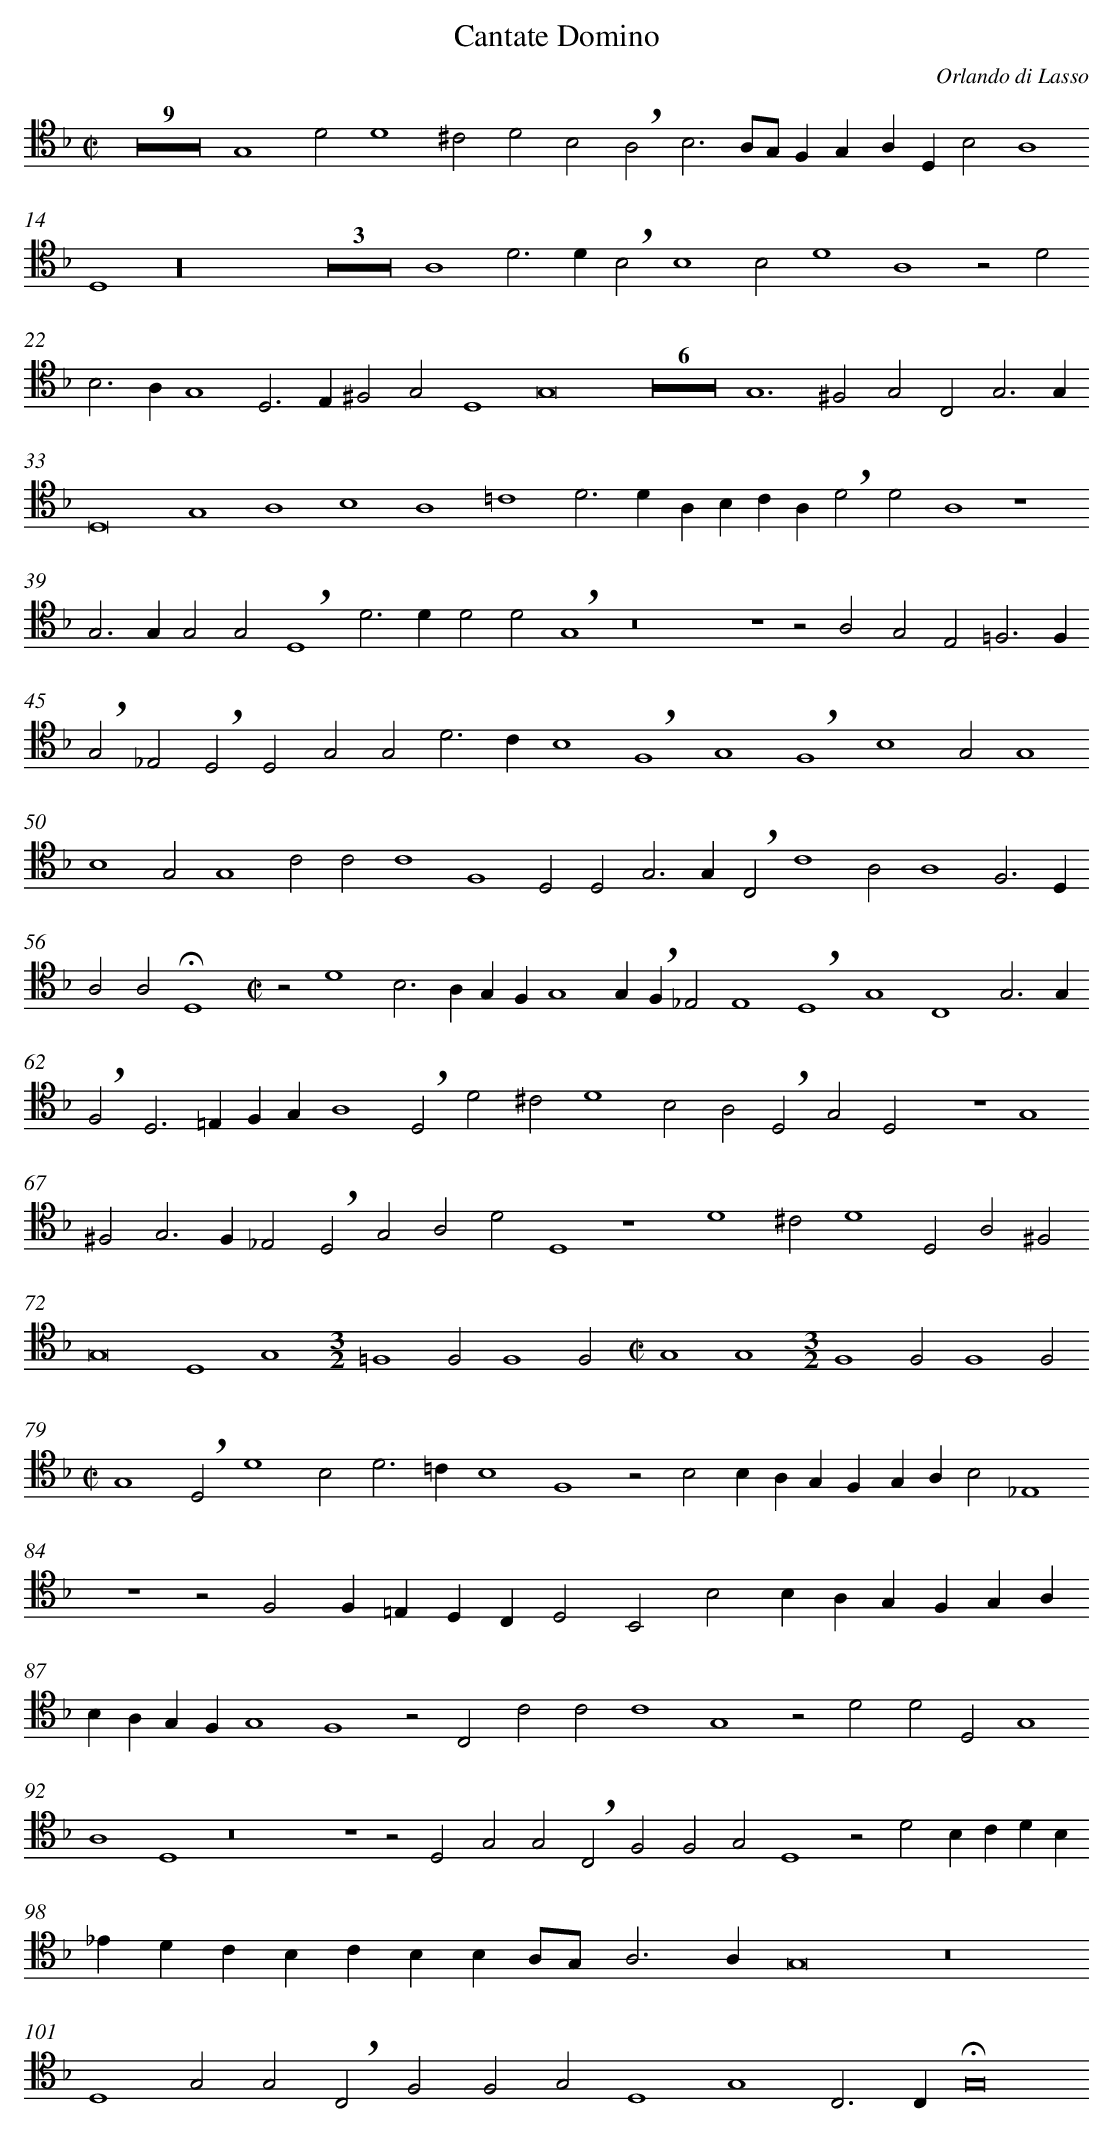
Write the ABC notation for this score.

X:1
T: Cantate Domino
C: Orlando di Lasso
L: 1/4
M: C|
K: F clef=tenor
Z9 [|]
G,4D2D4 [|]
^C2D2B,2 [|]
!breath!A,2B,3A,/G,/F,G, [|]
A,D,B,2A,4 [|]
D,4z16 [|]
Z3 [|]
A,4 [|]
D2>D2!breath!B,2B,4 [|]
B,2D4 [|]
A,4z2D2 [|]
B,2>A,2G,4 [|]
D,2>E,2^F,2G,2 [|]
D,4G,8 [|]
Z6 [|]
G,6^F,2 [|]
G,2C,2G,3G, [|]
D,8 [|]
G,4A,4 [|]
B,4A,4 [|]
=C4D3D [|]
A,B,CA,!breath!D2D2 [|]
A,4z4 [|]
G,2>G,2G,2G,2 [|]
!breath!D,4D3D [|]
D2D2!breath!G,4 [|]
z8 [|]
z4z2A,2 [|]
G,2E,2=F,3F, [|]
!breath!G,2_E,2!breath!D,2D,2 [|]
G,2G,2D3C [|]
B,4!breath!F,4 [|]
G,4!breath!F,4 [|]
B,4G,2G,4 [|]
B,4G,2 [|]
G,4C2C2 [|]
C4F,4 [|]
D,2D,2G,3G, [|]
!breath!C,2C4A,2 [|]
A,4F,3D, [|]
A,2A,2!fermata!D,4 [|]
 [K:F] [M:C|]z2D4B,3 [|]
A,G,F,G,4 [|]
G,!breath!F,_E,2E,4 [|]
!breath!D,4G,4 [|]
C,4G,3G, [|]
!breath!F,2D,2>=E,2F,G, [|]
A,4!breath!D,2D2 [|]
^C2D4B,2 [|]
A,2!breath!D,2G,2D,2 [|]
z4G,4 [|]
^F,2G,2>F,2_E,2 [|]
!breath!D,2G,2A,2D2 [|]
D,4z4 [|]
D4^C2D4 [|]
D,2A,2^F,2 [|]
G,8 [|]
D,4G,4 [|]
[M:3/2]=F,4F,2 [|]
F,4F,2 [|]
[M:C|]G,4G,4 [|]
[M:3/2]F,4F,2 [|]
F,4F,2 [|]
[M:C|]G,4!breath!D,2D4 [|]
B,2D3=C [|]
B,4F,4 [|]
z2B,2B,A,G,F, [|]
G,A,B,2_E,4 [|]
z4z2F,2 [|]
F,=E,D,C,D,2B,,2 [|]
B,2B,A,G,F,G,A, [|]
B,A,G,F,G,4 [|]
F,4z2C,2 [|]
C2C2C4 [|]
G,4z2D2 [|]
D2D,2G,4 [|]
A,4D,4 [|]
z8 [|]
z4z2D,2 [|]
G,2G,2!breath!C,2F,2 [|]
F,2G,2D,4 [|]
z2D2B,CDB, [|]
_EDCB,CB,B,A,/G,/ [|]
A,2>A,2G,8 [|]
z8 [|]
D,4 [|]
G,2G,2!breath!C,2F,2 [|]
F,2G,2D,4 [|]
G,4C,3C, [|]
!fermata!G,8 [|]
